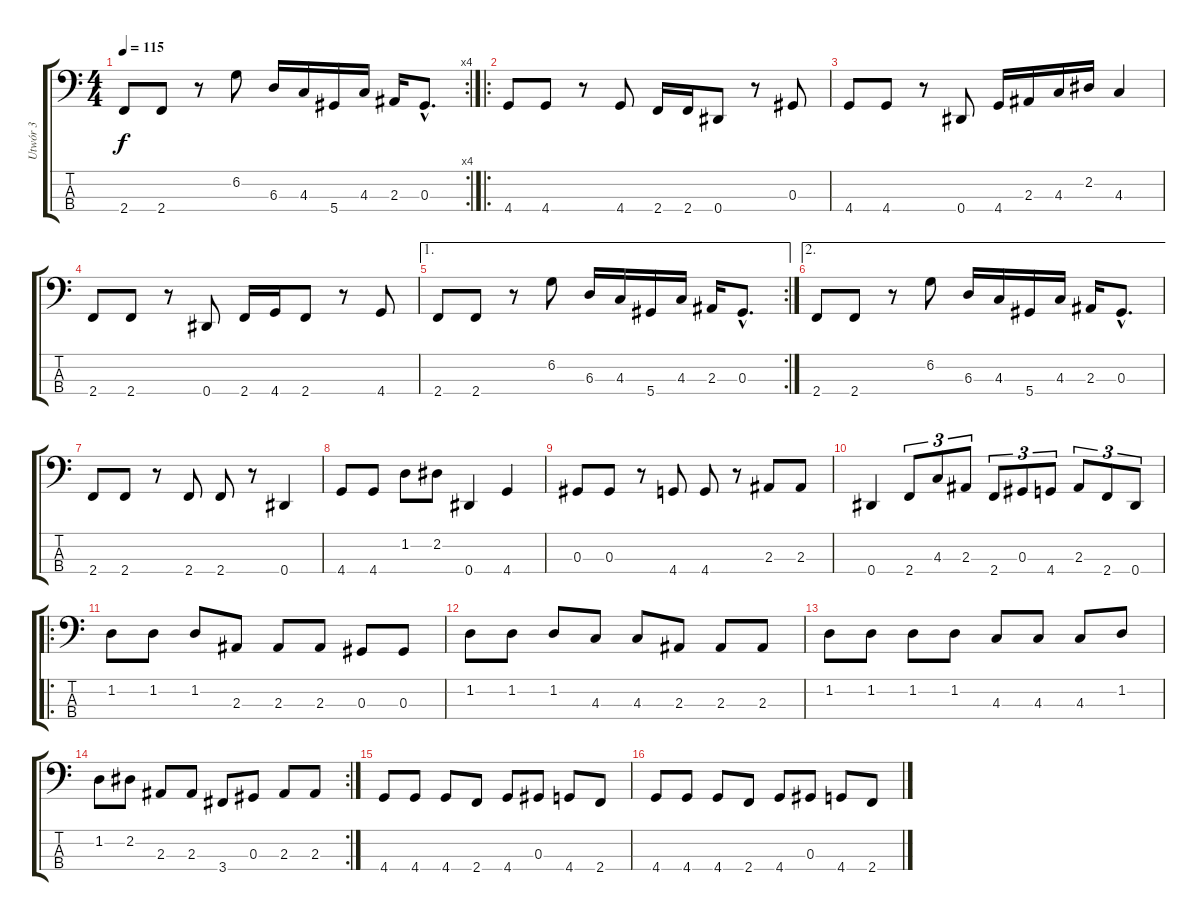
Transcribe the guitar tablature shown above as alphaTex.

\track ("Utwór 3" "Utwór 3") {instrument electricbassfinger}
\staff {score tabs}
\tuning (Gb2 Db2 Ab1 Eb1) {hide}
\rc 4
\ts (4 4)
\tempo 115
\clef f4
\ks c
2.4.8{dy f} 2.4.8 r.8 6.2.8 6.3.16 4.3.16 5.4.16 4.3.16 2.3.16 0.3{hac}.8{d} |
\ro
4.4.8 4.4.8 r.8 4.4.8 2.4.16 2.4.16 0.4.8 r.8 0.3.8 |
4.4.8 4.4.8 r.8 0.4.8 4.4.16 2.3.16 4.3.16 2.2.16 4.3.4 |
2.4.8 2.4.8 r.8 0.4.8 2.4.16 4.4.16 2.4.8 r.8 4.4.8 |
\ae 1
\rc 2
2.4.8 2.4.8 r.8 6.2.8 6.3.16 4.3.16 5.4.16 4.3.16 2.3.16 0.3{hac}.8{d} |
\ae 2
2.4.8 2.4.8 r.8 6.2.8 6.3.16 4.3.16 5.4.16 4.3.16 2.3.16 0.3{hac}.8{d} |
2.4.8 2.4.8 r.8 2.4.8 2.4.8 r.8 0.4.4 |
4.4.8 4.4.8 1.2.8 2.2.8 0.4.4 4.4.4 |
0.3.8 0.3.8 r.8 4.4.8 4.4.8 r.8 2.3.8 2.3.8 |
0.4.4 2.4.8{tu (3 2)} 4.3.8{tu (3 2)} 2.3.8{tu (3 2)} 2.4.8{tu (3 2)} 0.3.8{tu (3 2)} 4.4.8{tu (3 2)} 2.3.8{tu (3 2)} 2.4.8{tu (3 2)} 0.4.8{tu (3 2)} |
\ro
1.2.8 1.2.8 1.2.8 2.3.8 2.3.8 2.3.8 0.3.8 0.3.8 |
1.2.8 1.2.8 1.2.8 4.3.8 4.3.8 2.3.8 2.3.8 2.3.8 |
1.2.8 1.2.8 1.2.8 1.2.8 4.3.8 4.3.8 4.3.8 1.2.8 |
\rc 2
1.2.8 2.2.8 2.3.8 2.3.8 3.4.8 0.3.8 2.3.8 2.3.8 |
4.4.8 4.4.8 4.4.8 2.4.8 4.4.8 0.3.8 4.4.8 2.4.8 |
4.4.8 4.4.8 4.4.8 2.4.8 4.4.8 0.3.8 4.4.8 2.4.8
